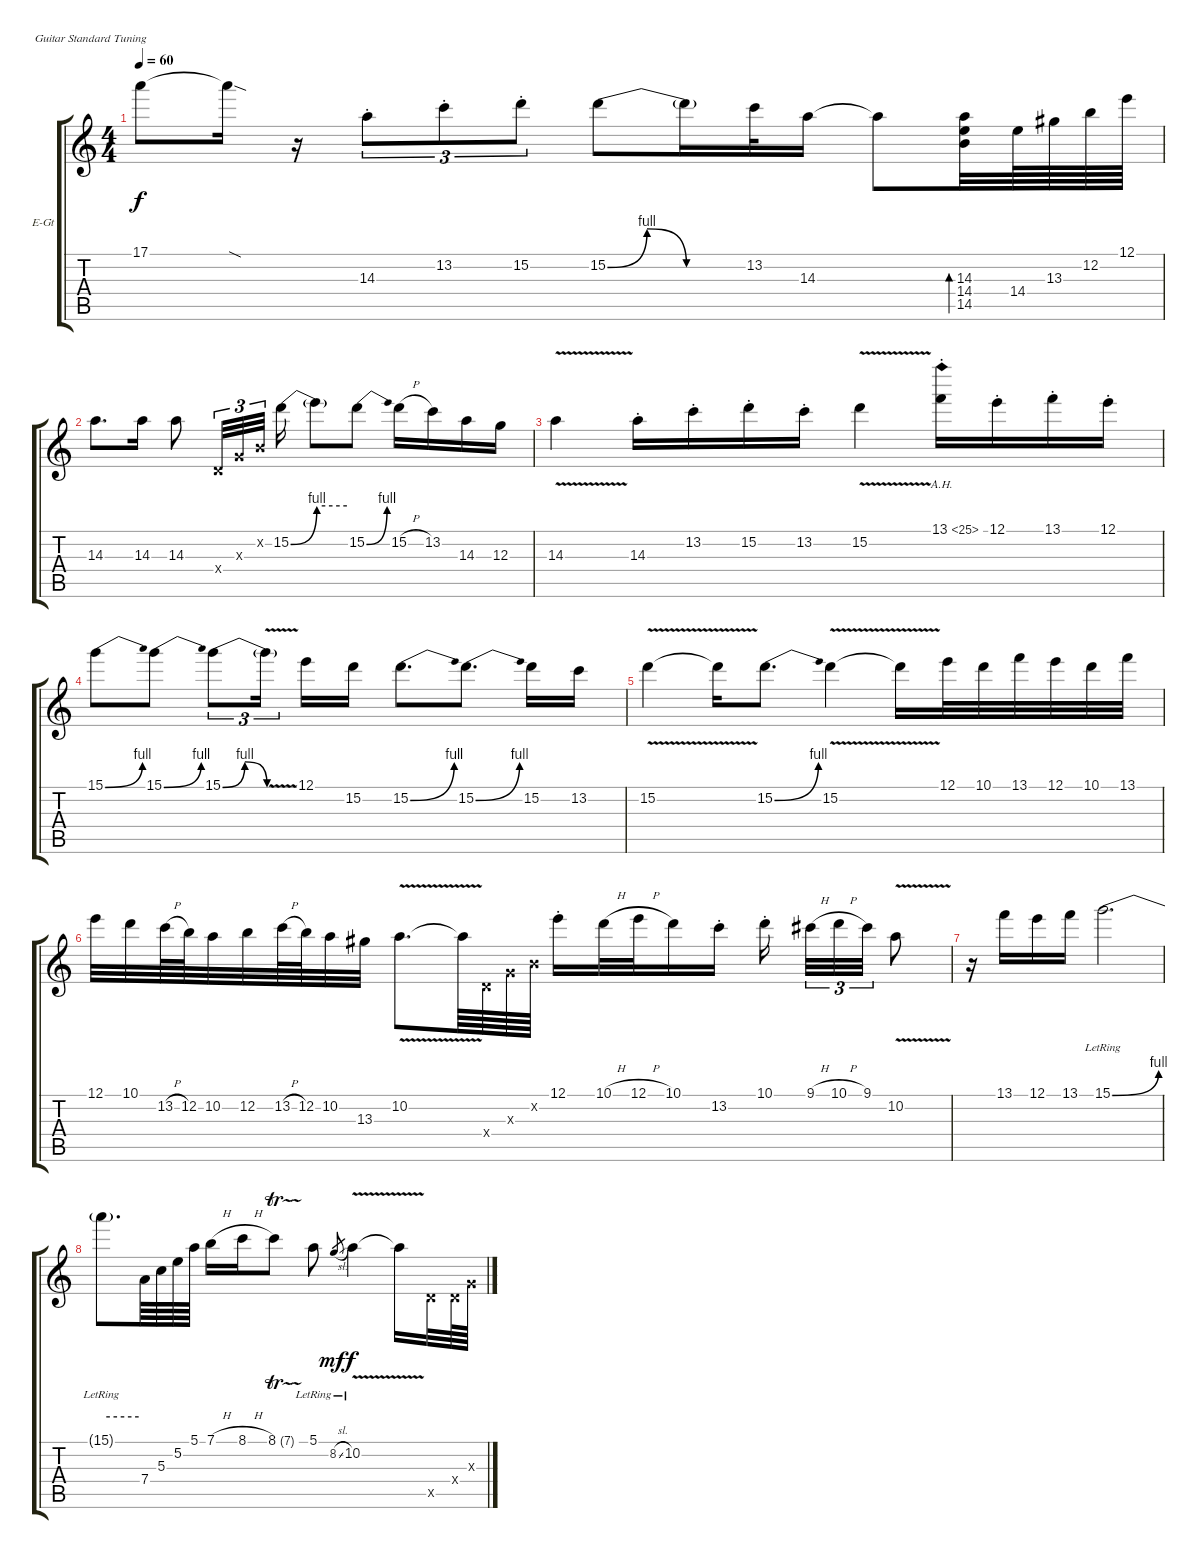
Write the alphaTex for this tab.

\bracketExtendMode groupsimilarinstruments
\firstSystemTrackNameOrientation horizontal
\otherSystemsTrackNameOrientation horizontal
\track ("Ñîëî" "E-Gt") {instrument overdrivenguitar}
\staff {score tabs}
\tuning (E4 B3 G3 D3 A2 E2)
\ts (4 4)
\tempo 60
\clef g2
\ks c
17.1.8{dy f} 17.1{sod t}.16 r.16 14.3{st}.8{tu (3 2)} 13.2{st}.8{tu (3 2)} 15.2{st}.8{tu (3 2)} 15.2{be (bendrelease 0 0 30 4 30 4 60 0)}.8 15.2{be (hold 0 0 60 0) t}.16 13.2.32 14.3.16 14.3{t}.8 (14.3 14.4 14.5).32{bd 60} 14.4.64 13.3.64 12.2.64 12.1.64 |
14.3.8{d} 14.3.16 14.3.8 0.4{x}.32{tu (3 2)} 0.3{x}.32{tu (3 2)} 0.2{x}.32{tu (3 2)} 15.2{be (bend 0 0 60 4)}.16 15.2{be (hold 0 4 60 4) t}.8 15.2{be (bend 0 0 60 4)}.8 15.2{h}.16 13.2.16 14.3.16 12.3.16 |
14.3{v}.4 14.3{st}.16 13.2{st}.16 15.2{st}.16 13.2{st}.16 15.2{v}.4 13.1{ah 12 st}.16 12.1{st}.16 13.1{st}.16 12.1{st}.16 |
15.1{be (bend 0 0 60 4)}.8 15.1{be (bend 0 0 60 4)}.8 15.1{be (bendrelease 0 0 30 4 30 4 60 0)}.8{tu (3 2)} 15.1{v t}.16{tu (3 2)} 12.1.16 15.2.16 15.2{be (bend 0 0 60 4)}.8{d} 15.2{be (bend 0 0 60 4)}.8{d} 15.2.16 13.2.16 |
15.2{v}.4 15.2{v t}.16 15.2{be (bend 0 0 60 4)}.8{d} 15.2{v}.4 15.2{v t}.16 12.1.32 10.1.32 13.1.32 12.1.32 10.1.32 13.1.32 |
12.1.32 10.1.32 13.2{h}.64 12.2.64 10.2.32 12.2.32 13.2{h}.64 12.2.64 10.2.32 13.3.32 10.2{v}.8{d} 10.2{v t}.64 0.4{x}.64 0.3{x}.64 0.2{x}.64 12.1{st}.16 10.1{h}.32 12.1{h}.32 10.1.16 13.2{st}.16 10.1{st}.16 9.1{h}.32{tu (3 2)} 10.1{h}.32{tu (3 2)} 9.1.32{tu (3 2)} 10.2{v}.8 |
r.16 13.1.16 12.1.16 13.1.16 15.1{be (bend 0 0 60 4) lr}.2{d} |
15.1{be (hold 0 4 60 4) lr t}.8{d} 7.4.64 5.3.64 5.2.64 5.1.64 7.1{h}.16 8.1{h}.16 8.1{tr (7 16)}.8 5.1{lr}.8 8.2{sl lr}.8{gr dy mf} 10.2{v lr}.4{dy f} 10.2{v t}.16 5.5{x}.32 0.4{x}.64 0.3{x}.64
